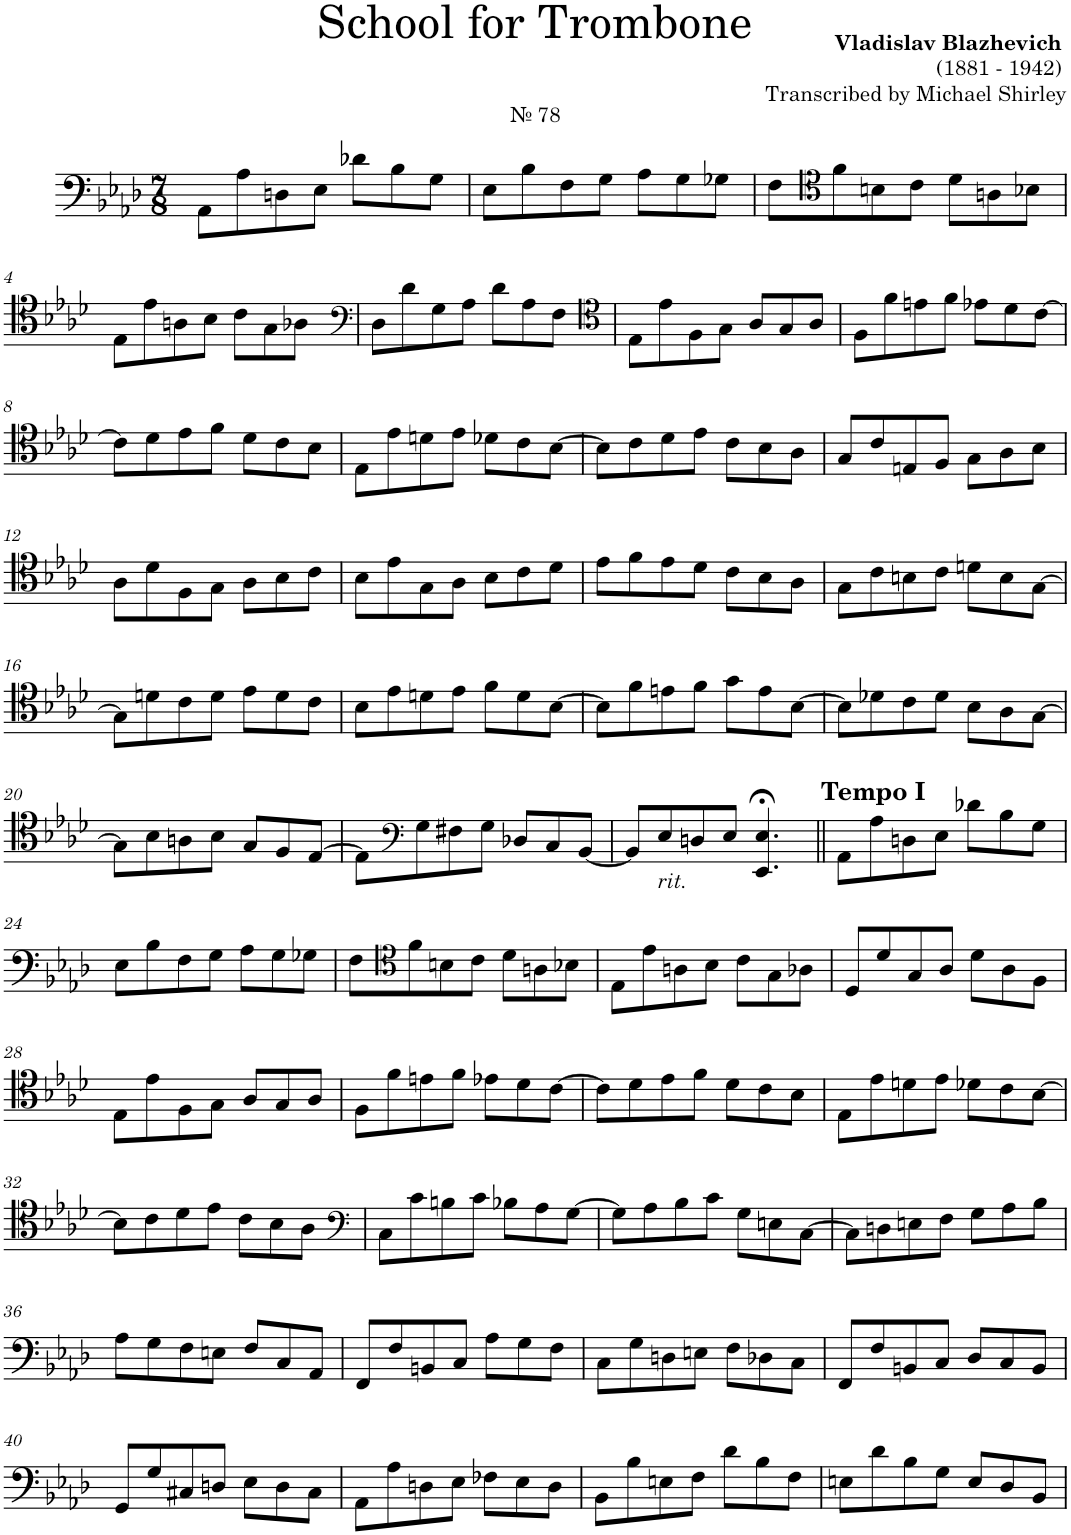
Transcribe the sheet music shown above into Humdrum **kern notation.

**kern
*part1
*staff1
*I"Trombone
*I'Tbn.
*clefF4
*k[b-e-a-d-]
*M7/8
=1
!LO:TX:a:t=№ 78
8AA-\L
8A-\
8Dn\
8E-\J
8d-X\L
8B-\
8G\J
=2
8E-\L
8B-\
8F\
8G\J
8A-\L
8G\
8G-X\J
=3
8F\L
*clefC4
8f\
8Bn\
8c\J
8d-\L
8An\
8B-X\J
!!LO:LB:g=z
=4
8E-\L
8e-\
8An\
8B-\J
8c\L
8G\
8A-X\J
=5
*clefF4
8D-\L
8d-\
8G\
8A-\J
8d-\L
8A-\
8F\J
=6
*clefC4
8E-\L
8e-\
8F\
8G\J
8A-/L
8G/
8A-/J
=7
8F\L
8f\
8en\
8f\J
8e-X\L
8d-\
[8c\J
!!LO:LB:g=z
=8
8c\L]
8d-\
8e-\
8f\J
8d-\L
8c\
8B-\J
=9
8E-\L
8e-\
8dn\
8e-\J
8d-X\L
8c\
[8B-\J
=10
8B-\L]
8c\
8d-\
8e-\J
8c\L
8B-\
8A-\J
=11
8G/L
8c/
8En/
8F/J
8G\L
8A-\
8B-\J
!!LO:LB:g=z
=12
8A-\L
8d-\
8F\
8G\J
8A-\L
8B-\
8c\J
=13
8B-\L
8e-\
8G\
8A-\J
8B-\L
8c\
8d-\J
=14
8e-\L
8f\
8e-\
8d-\J
8c\L
8B-\
8A-\J
=15
8G\L
8c\
8Bn\
8c\J
8dn\L
8B\
[8G\J
!!LO:LB:g=z
=16
8G\L]
8dn\
8c\
8d\J
8e-\L
8d\
8c\J
=17
8B-\L
8e-\
8dn\
8e-\J
8f\L
8d\
[8B-\J
=18
8B-\L]
8f\
8en\
8f\J
8g\L
8e\
[8B-\J
=19
8B-\L]
8d-X\
8c\
8d-\J
8B-\L
8A-\
[8G\J
!!LO:LB:g=z
=20
8G\L]
8B-\
8An\
8B-\J
8G/L
8F/
[8E-/J
=21
8E-\L]
*clefF4
8G\
8F#X\
8G\J
8D-X/L
8C/
[8BB-/J
=22
8BB-/L]
!LO:TX:b:i:t=rit.
8E-/
8Dn/
8E-/J
4.EE-/;< 4.E-/;<
=23||
!LO:TX:a:B:t=Tempo I
8AA-\L
8A-\
8Dn\
8E-\J
8d-X\L
8B-\
8G\J
!!LO:LB:g=z
=24
8E-\L
8B-\
8F\
8G\J
8A-\L
8G\
8G-X\J
=25
8F\L
*clefC4
8f\
8Bn\
8c\J
8d-\L
8An\
8B-X\J
=26
8E-\L
8e-\
8An\
8B-\J
8c\L
8G\
8A-X\J
=27
8D-/L
8d-/
8G/
8A-/J
8d-\L
8A-\
8F\J
!!LO:LB:g=z
=28
8E-\L
8e-\
8F\
8G\J
8A-/L
8G/
8A-/J
=29
8F\L
8f\
8en\
8f\J
8e-X\L
8d-\
[8c\J
=30
8c\L]
8d-\
8e-\
8f\J
8d-\L
8c\
8B-\J
=31
8E-\L
8e-\
8dn\
8e-\J
8d-X\L
8c\
[8B-\J
!!LO:LB:g=z
=32
8B-\L]
8c\
8d-\
8e-\J
8c\L
8B-\
8A-\J
=33
*clefF4
8C\L
8c\
8Bn\
8c\J
8B-X\L
8A-\
[8G\J
=34
8G\L]
8A-\
8B-\
8c\J
8G\L
8En\
[8C\J
=35
8C\L]
8Dn\
8En\
8F\J
8G\L
8A-\
8B-\J
!!LO:LB:g=z
=36
8A-\L
8G\
8F\
8En\J
8F/L
8C/
8AA-/J
=37
8FF/L
8F/
8BBn/
8C/J
8A-\L
8G\
8F\J
=38
8C\L
8G\
8Dn\
8En\J
8F\L
8D-X\
8C\J
=39
8FF/L
8F/
8BBn/
8C/J
8D-/L
8C/
8BB/J
!!LO:LB:g=z
=40
8GG/L
8G/
8C#X/
8Dn/J
8E-\L
8D\
8C#\J
=41
8AA-\L
8A-\
8Dn\
8E-\J
8F-X\L
8E-\
8D\J
=42
8BB-\L
8B-\
8En\
8F\J
8d-\L
8B-\
8F\J
=43
8En\L
8d-\
8B-\
8G\J
8E/L
8D-/
8BB-/J
=
*-
